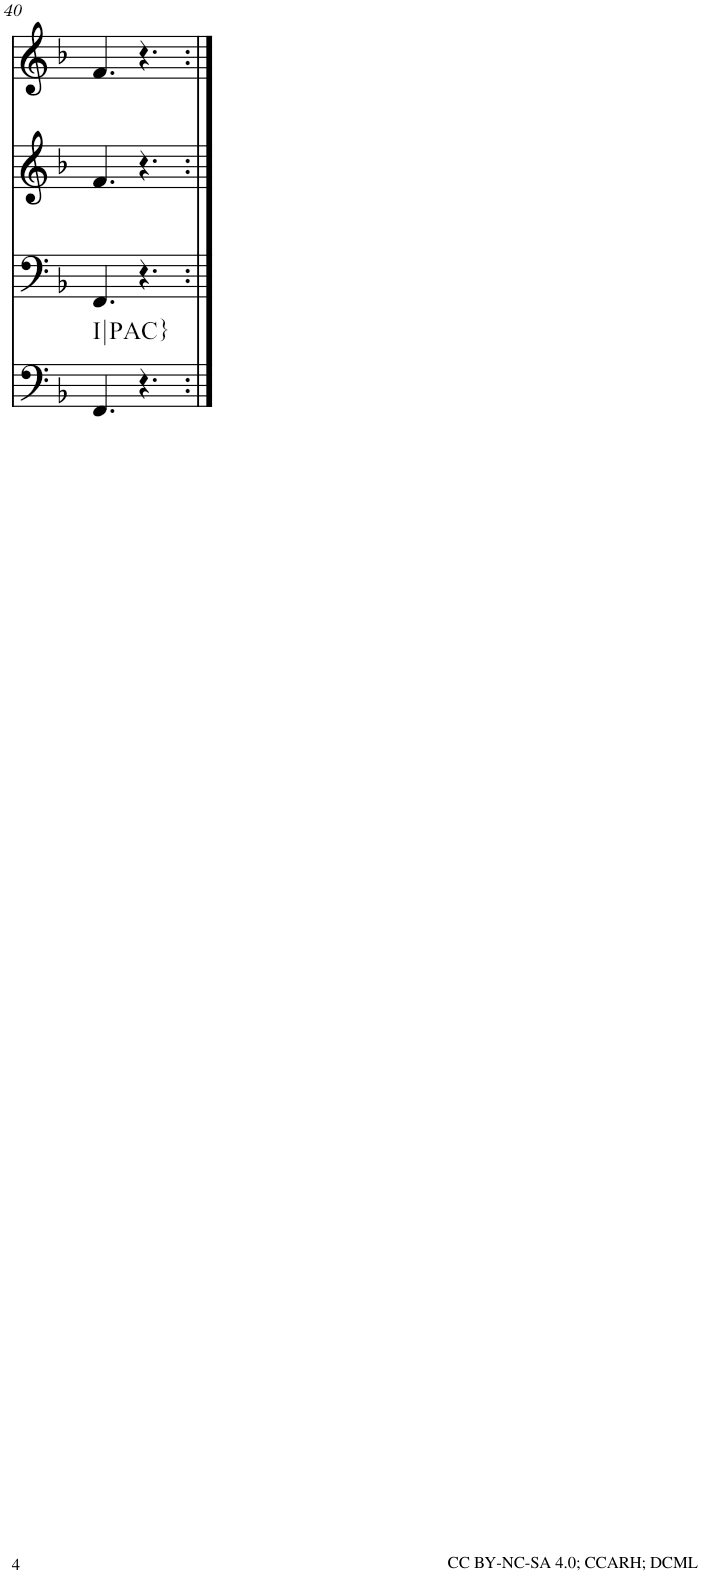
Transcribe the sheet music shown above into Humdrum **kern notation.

**kern	**kern	**kern	**kern
*part4	*part3	*part2	*part1
*staff4	*staff3	*staff2	*staff1
*I"Piano	*I"Piano	*I"Piano	*I"Piano
*I'Pno	*I'Pno	*I'Pno	*I'Pno
!!LO:PB:g=z
*clefF4	*clefF4	*clefG2	*clefG2
*k[b-]	*k[b-]	*k[b-]	*k[b-]
*F:	*F:	*F:	*F:
*M6/8	*M6/8	*M6/8	*M6/8
=40	=40	=40	=40
!LO:TX:b:t=I|PAC}	!	!	!
4.FF/	4.FF/	4.f/	4.f/
4.r	4.r	4.r	4.r
=:|!	=:|!	=:|!	=:|!
*-	*-	*-	*-
